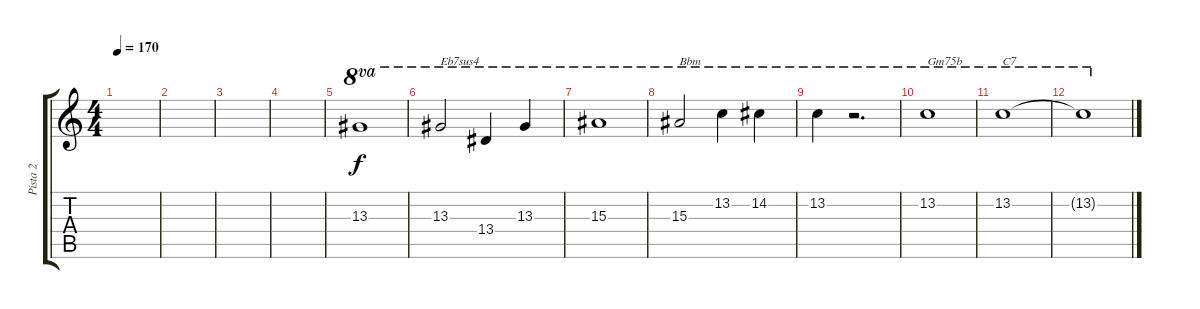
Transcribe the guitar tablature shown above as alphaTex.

\track ("Pista 2" "Pista 2") {instrument distortionguitar}
\staff {score tabs}
\tuning (E4 B3 G3 D3 A2 E2) {hide}
\ts (4 4)
\tempo 170
\clef g2
\ks c
|
|
|
|
13.3.1{ot 8va} |
13.3.2{ot 8va txt "Eb7sus4"} 13.4.4{ot 8va} 13.3.4{ot 8va} |
15.3.1{ot 8va} |
15.3.2{ot 8va txt "Bbm"} 13.2.4{ot 8va} 14.2.4{ot 8va} |
13.2.4{ot 8va} r.2{d ot 8va} |
13.2.1{ot 8va txt "Gm75b"} |
13.2.1{ot 8va txt "C7"} |
13.2{t}.1{ot 8va}
